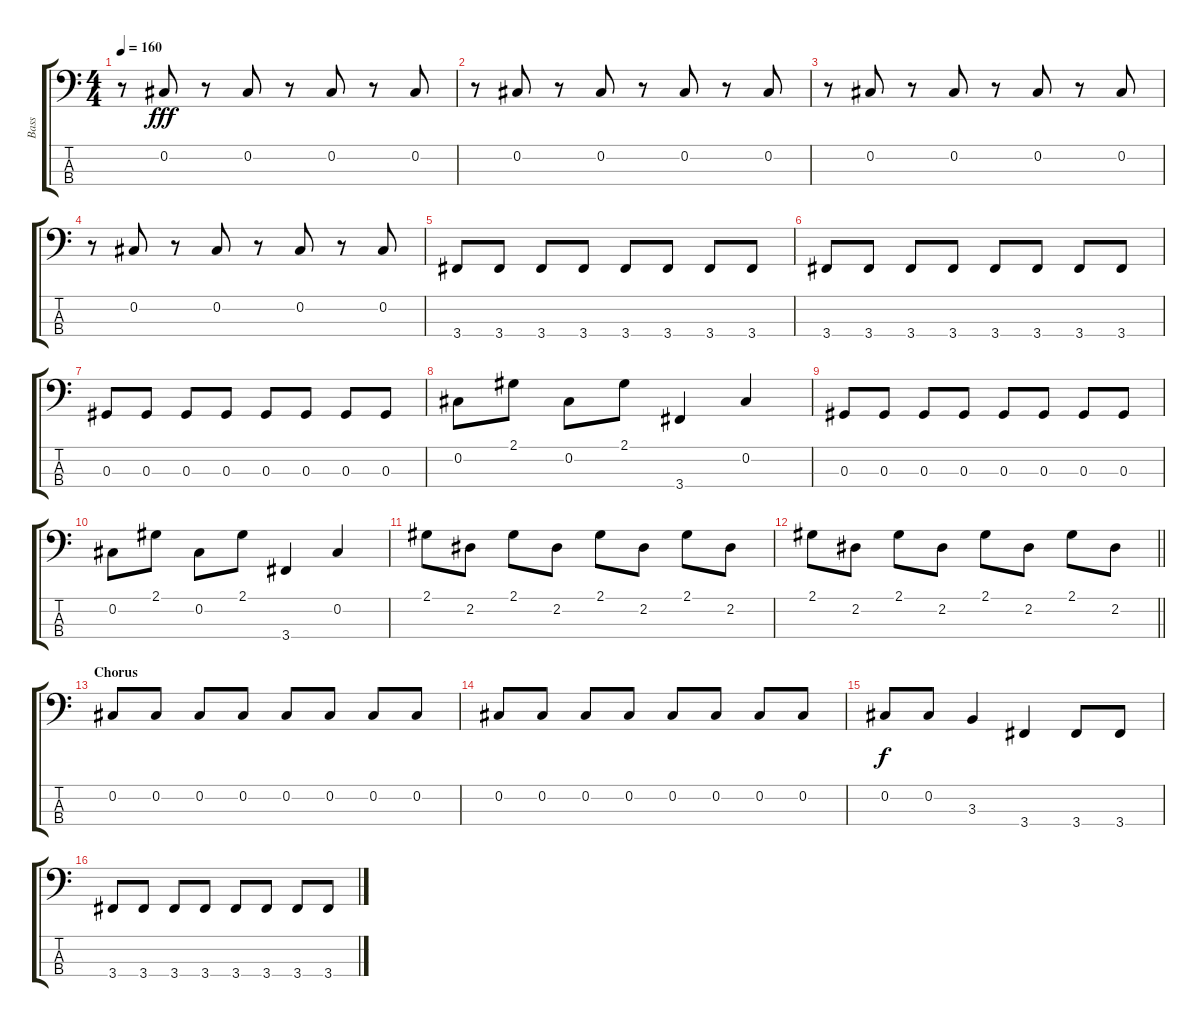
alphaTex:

\track ("Bass" "Bass") {instrument electricbasspick}
\staff {score tabs}
\tuning (Gb2 Db2 Ab1 Eb1) {hide}
\ts (4 4)
\tempo 160
\clef f4
\ks c
r.8{dy fff} 0.2.8 r.8 0.2.8 r.8 0.2.8 r.8 0.2.8 |
r.8 0.2.8 r.8 0.2.8 r.8 0.2.8 r.8 0.2.8 |
r.8 0.2.8 r.8 0.2.8 r.8 0.2.8 r.8 0.2.8 |
r.8 0.2.8 r.8 0.2.8 r.8 0.2.8 r.8 0.2.8 |
3.4.8 3.4.8 3.4.8 3.4.8 3.4.8 3.4.8 3.4.8 3.4.8 |
3.4.8 3.4.8 3.4.8 3.4.8 3.4.8 3.4.8 3.4.8 3.4.8 |
0.3.8 0.3.8 0.3.8 0.3.8 0.3.8 0.3.8 0.3.8 0.3.8 |
0.2.8 2.1.8 0.2.8 2.1.8 3.4.4 0.2.4 |
0.3.8 0.3.8 0.3.8 0.3.8 0.3.8 0.3.8 0.3.8 0.3.8 |
0.2.8 2.1.8 0.2.8 2.1.8 3.4.4 0.2.4 |
2.1.8 2.2.8 2.1.8 2.2.8 2.1.8 2.2.8 2.1.8 2.2.8 |
\barLineRight lightlight
2.1.8 2.2.8 2.1.8 2.2.8 2.1.8 2.2.8 2.1.8 2.2.8 |
\section ("" "Chorus")
0.2.8 0.2.8 0.2.8 0.2.8 0.2.8 0.2.8 0.2.8 0.2.8 |
0.2.8 0.2.8 0.2.8 0.2.8 0.2.8 0.2.8 0.2.8 0.2.8 |
0.2.8{dy f} 0.2.8 3.3.4 3.4.4 3.4.8 3.4.8 |
3.4.8 3.4.8 3.4.8 3.4.8 3.4.8 3.4.8 3.4.8 3.4.8
